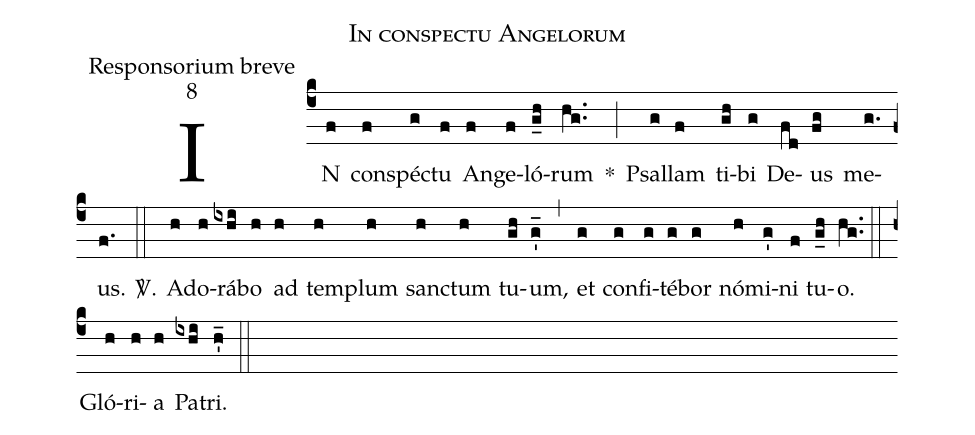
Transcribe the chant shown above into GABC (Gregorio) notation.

name:In conspectu Angelorum;
office-part:Responsorium breve;
mode:8;
%%
(c4) IN(f) con(f)spé(g)ctu(f) An(f)ge(f)ló(g_h)rum(hg..) *(;) Psal(g)lam(f) ti(gh)bi(g) De(fd)us(fg) me(g.)us.(f.) <sp>V/</sp>.(::) Ad(h)o(h)rá(ixhi)bo(h) ad(h) tem(h)plum(h) san(h)ctum(h) tu(gh)um,(g'_) (,) et(g) con(g)fi(g)té(g)bor(g) nó(h)mi(g')ni(f) tu(g_h)o.(hg..) (::) Gló(h)ri(h)a(h) Pa(ixhi)tri.(h'_) (::)
